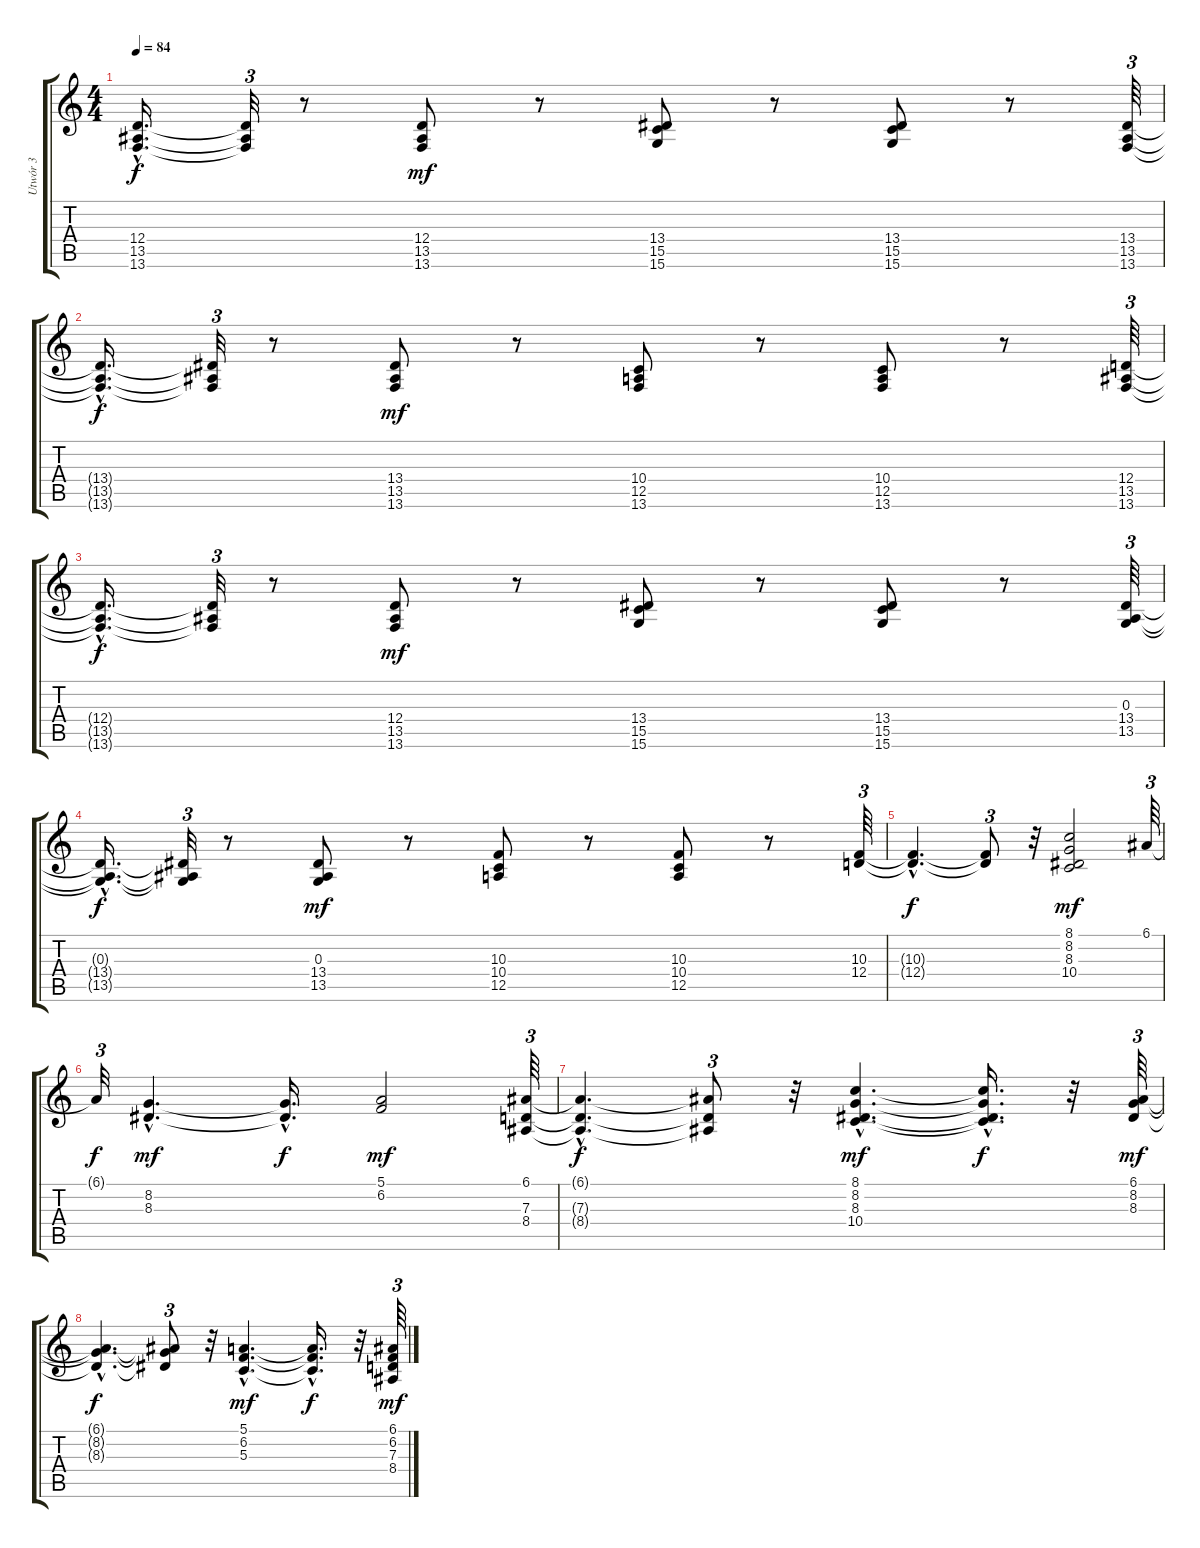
\track ("Utwór 3" "Utwór 3") {instrument brightacousticpiano}
\staff {score tabs}
\tuning (E4 B3 G3 D3 A2 E2) {hide}
\ts (4 4)
\tempo 84
\clef g2
\ks c
(12.4{hac t} 13.5{hac t} 13.6{hac t}).16{d dy f} (12.4{t} 13.5{t} 13.6{t}).32{tu (3 2)} r.8 (12.4 13.5 13.6).8{dy mf} r.8 (13.4 15.5 15.6).8 r.8 (13.4 15.5 15.6).8 r.8 (13.4 13.5 13.6).64{tu (3 2)} |
(13.4{hac t} 13.5{hac t} 13.6{hac t}).16{d dy f} (13.4{t} 13.5{t} 13.6{t}).32{tu (3 2)} r.8 (13.4 13.5 13.6).8{dy mf} r.8 (10.4 12.5 13.6).8 r.8 (10.4 12.5 13.6).8 r.8 (12.4 13.5 13.6).64{tu (3 2)} |
(12.4{hac t} 13.5{hac t} 13.6{hac t}).16{d dy f} (12.4{t} 13.5{t} 13.6{t}).32{tu (3 2)} r.8 (12.4 13.5 13.6).8{dy mf} r.8 (13.4 15.5 15.6).8 r.8 (13.4 15.5 15.6).8 r.8 (0.3 13.4 13.5).64{tu (3 2)} |
(0.3{hac t} 13.4{hac t} 13.5{hac t}).16{d dy f} (0.3{t} 13.4{t} 13.5{t}).32{tu (3 2)} r.8 (0.3 13.4 13.5).8{dy mf} r.8 (10.3 10.4 12.5).8 r.8 (10.3 10.4 12.5).8 r.8 (10.3 12.4).64{tu (3 2)} |
(10.3{hac t} 12.4{hac t}).4{d dy f} (10.3{t} 12.4{t}).8{tu (3 2)} r.32 (8.1 8.2 8.3 10.4).2{dy mf} 6.1.64{tu (3 2)} |
6.1{t}.32{tu (3 2) dy f} (8.2{hac} 8.3{hac}).4{d dy mf} (8.2{hac t} 8.3{hac t}).16{d dy f} (5.1 6.2).2{dy mf} (6.1 7.3 8.4).64{tu (3 2)} |
(6.1{hac t} 7.3{hac t} 8.4{hac t}).4{d dy f} (6.1{t} 7.3{t} 8.4{t}).8{tu (3 2)} r.32 (8.1{hac} 8.2{hac} 8.3{hac} 10.4{hac}).4{d dy mf} (8.1{hac t} 8.2{hac t} 8.3{hac t} 10.4{hac t}).16{d dy f} r.32 (6.1 8.2 8.3).64{tu (3 2) dy mf} |
(6.1{hac t} 8.2{hac t} 8.3{hac t}).4{d dy f} (6.1{t} 8.2{t} 8.3{t}).8{tu (3 2)} r.32 (5.1{hac} 6.2{hac} 5.3{hac}).4{d dy mf} (5.1{hac t} 6.2{hac t} 5.3{hac t}).16{d dy f} r.32 (6.1 6.2 7.3 8.4).64{tu (3 2) dy mf}
